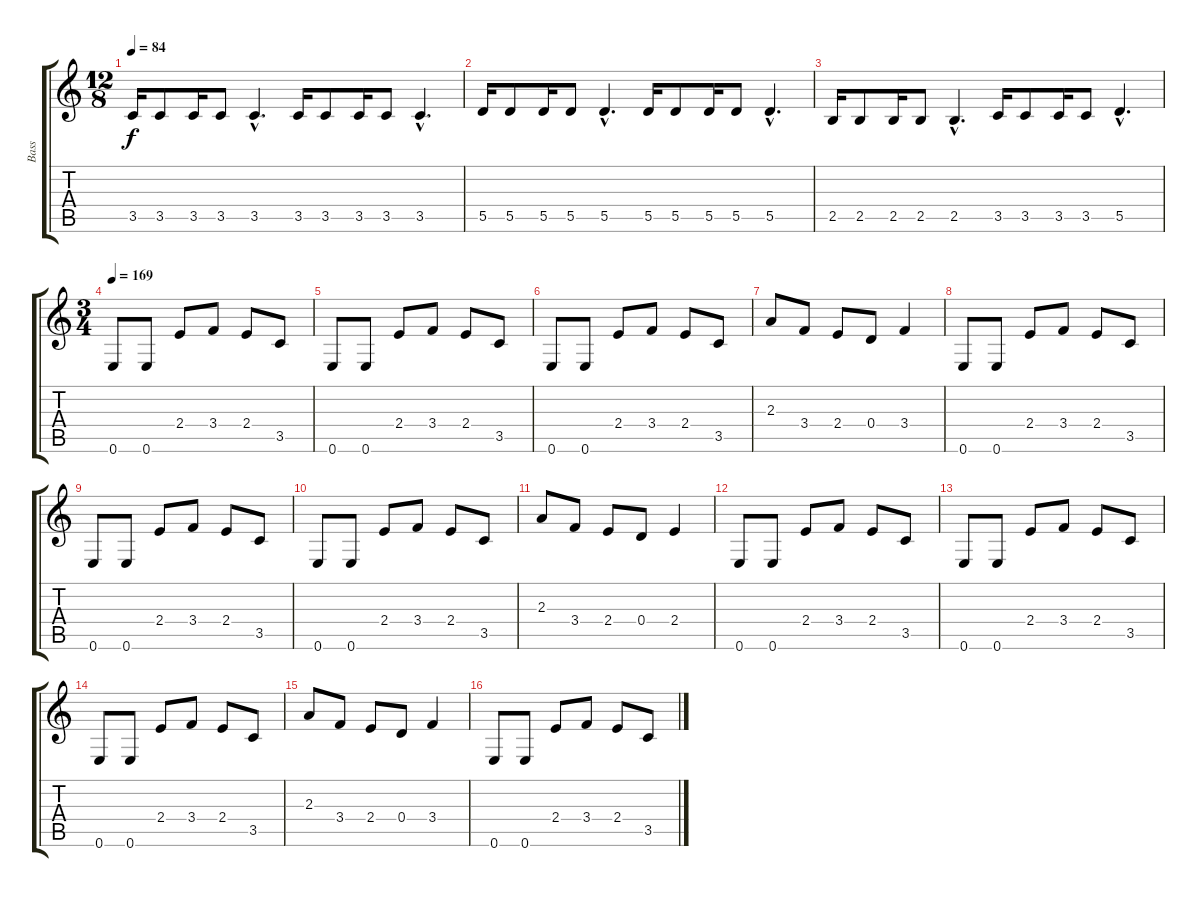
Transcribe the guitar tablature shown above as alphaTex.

\track ("Bass" "Bass") {instrument electricbasspick}
\staff {score tabs}
\tuning (E4 B3 G3 D3 A2 E2) {hide}
\ts (12 8)
\tempo 84
\clef g2
\ks c
3.5.16{dy f} 3.5.8 3.5.16 3.5.8 3.5{hac}.4{d} 3.5.16 3.5.8 3.5.16 3.5.8 3.5{hac}.4{d} |
5.5.16 5.5.8 5.5.16 5.5.8 5.5{hac}.4{d} 5.5.16 5.5.8 5.5.16 5.5.8 5.5{hac}.4{d} |
2.5.16 2.5.8 2.5.16 2.5.8 2.5{hac}.4{d} 3.5.16 3.5.8 3.5.16 3.5.8 5.5{hac}.4{d} |
\ts (3 4)
\tempo 169
0.6.8 0.6.8 2.4.8 3.4.8 2.4.8 3.5.8 |
0.6.8 0.6.8 2.4.8 3.4.8 2.4.8 3.5.8 |
0.6.8 0.6.8 2.4.8 3.4.8 2.4.8 3.5.8 |
2.3.8 3.4.8 2.4.8 0.4.8 3.4.4 |
0.6.8 0.6.8 2.4.8 3.4.8 2.4.8 3.5.8 |
0.6.8 0.6.8 2.4.8 3.4.8 2.4.8 3.5.8 |
0.6.8 0.6.8 2.4.8 3.4.8 2.4.8 3.5.8 |
2.3.8 3.4.8 2.4.8 0.4.8 2.4.4 |
0.6.8 0.6.8 2.4.8 3.4.8 2.4.8 3.5.8 |
0.6.8 0.6.8 2.4.8 3.4.8 2.4.8 3.5.8 |
0.6.8 0.6.8 2.4.8 3.4.8 2.4.8 3.5.8 |
2.3.8 3.4.8 2.4.8 0.4.8 3.4.4 |
0.6.8 0.6.8 2.4.8 3.4.8 2.4.8 3.5.8
